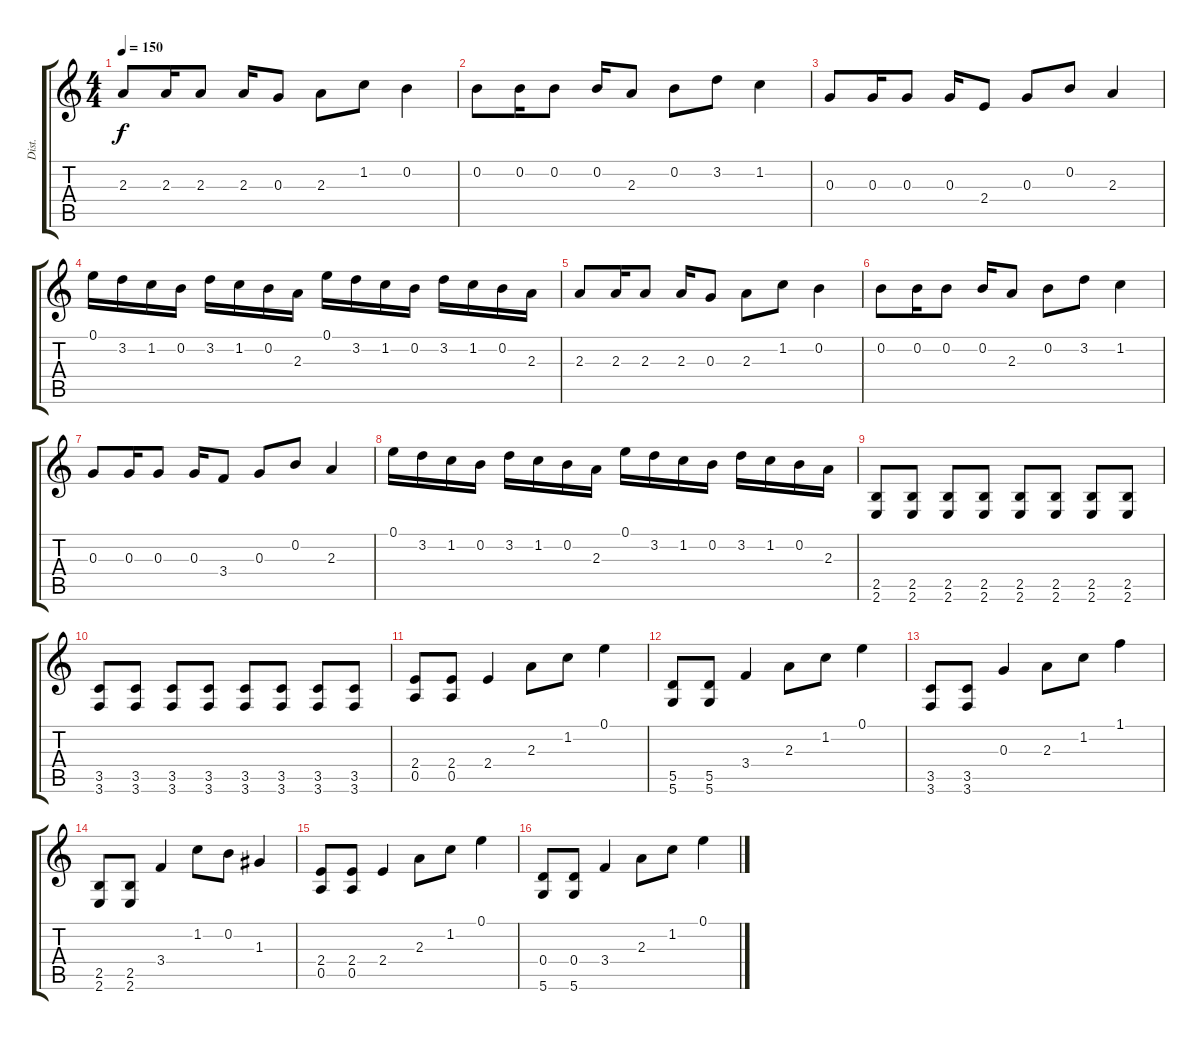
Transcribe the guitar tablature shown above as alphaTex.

\track ("Dist." "Dist.") {instrument distortionguitar}
\staff {score tabs}
\tuning (E4 B3 G3 D3 A2 D2) {hide}
\ts (4 4)
\tempo 150
\clef g2
\ks c
2.3.8{dy f} 2.3.16 2.3.8 2.3.16 0.3.8 2.3.8 1.2.8 0.2.4 |
0.2.8 0.2.16 0.2.8 0.2.16 2.3.8 0.2.8 3.2.8 1.2.4 |
0.3.8 0.3.16 0.3.8 0.3.16 2.4.8 0.3.8 0.2.8 2.3.4 |
0.1.16 3.2.16 1.2.16 0.2.16 3.2.16 1.2.16 0.2.16 2.3.16 0.1.16 3.2.16 1.2.16 0.2.16 3.2.16 1.2.16 0.2.16 2.3.16 |
2.3.8 2.3.16 2.3.8 2.3.16 0.3.8 2.3.8 1.2.8 0.2.4 |
0.2.8 0.2.16 0.2.8 0.2.16 2.3.8 0.2.8 3.2.8 1.2.4 |
0.3.8 0.3.16 0.3.8 0.3.16 3.4.8 0.3.8 0.2.8 2.3.4 |
0.1.16 3.2.16 1.2.16 0.2.16 3.2.16 1.2.16 0.2.16 2.3.16 0.1.16 3.2.16 1.2.16 0.2.16 3.2.16 1.2.16 0.2.16 2.3.16 |
(2.5 2.6).8 (2.5 2.6).8 (2.5 2.6).8 (2.5 2.6).8 (2.5 2.6).8 (2.5 2.6).8 (2.5 2.6).8 (2.5 2.6).8 |
(3.5 3.6).8 (3.5 3.6).8 (3.5 3.6).8 (3.5 3.6).8 (3.5 3.6).8 (3.5 3.6).8 (3.5 3.6).8 (3.5 3.6).8 |
(2.4 0.5).8 (2.4 0.5).8 2.4.4 2.3.8 1.2.8 0.1.4 |
(5.5 5.6).8 (5.5 5.6).8 3.4.4 2.3.8 1.2.8 0.1.4 |
(3.5 3.6).8 (3.5 3.6).8 0.3.4 2.3.8 1.2.8 1.1.4 |
(2.5 2.6).8 (2.5 2.6).8 3.4.4 1.2.8 0.2.8 1.3.4 |
(2.4 0.5).8 (2.4 0.5).8 2.4.4 2.3.8 1.2.8 0.1.4 |
(0.4 5.6).8 (0.4 5.6).8 3.4.4 2.3.8 1.2.8 0.1.4
